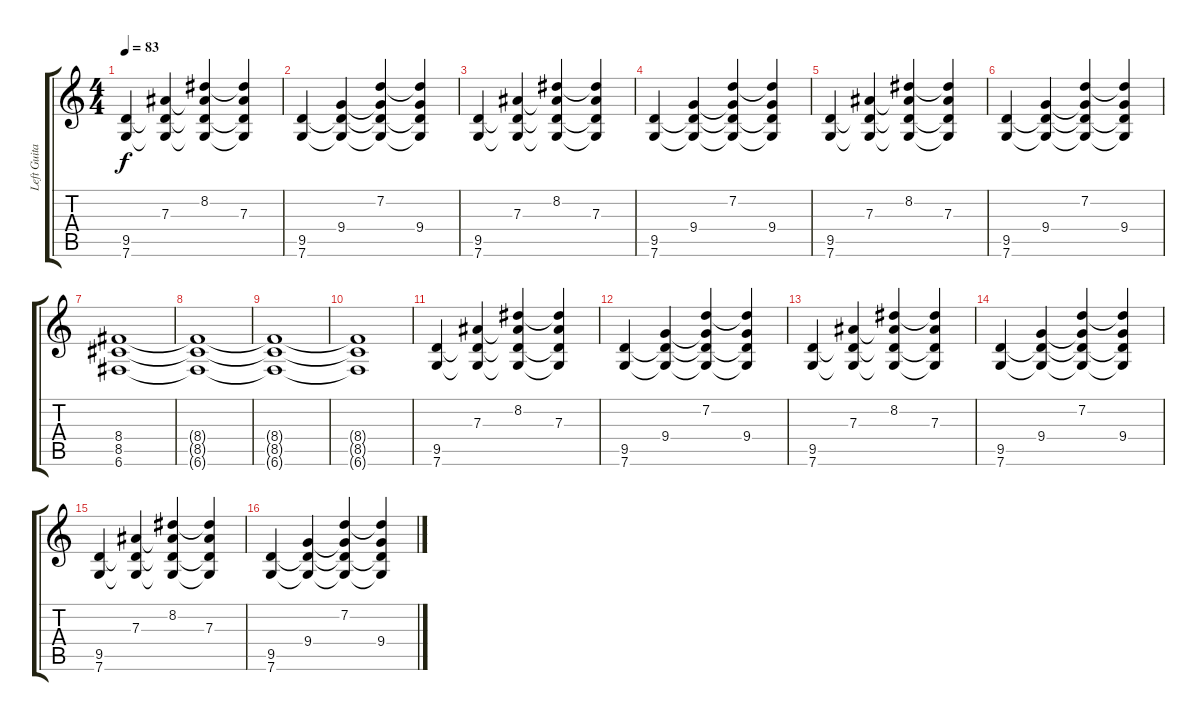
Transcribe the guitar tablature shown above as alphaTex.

\track ("Left Guitar" "Left Guita") {instrument distortionguitar}
\staff {score tabs}
\tuning (C4 G3 Eb3 Bb2 F2 C2) {hide}
\ts (4 4)
\tempo 83
\clef g2
\ks c
(9.5 7.6).4{dy f} (7.3 9.5{t} 7.6{t}).4 (8.2 7.3{t} 9.5{t} 7.6{t}).4 (8.2{t} 7.3 9.5{t} 7.6{t}).4 |
(9.5 7.6).4 (9.4 9.5{t} 7.6{t}).4 (7.2 9.4{t} 9.5{t} 7.6{t}).4 (7.2{t} 9.4 9.5{t} 7.6{t}).4 |
(9.5 7.6).4 (7.3 9.5{t} 7.6{t}).4 (8.2 7.3{t} 9.5{t} 7.6{t}).4 (8.2{t} 7.3 9.5{t} 7.6{t}).4 |
(9.5 7.6).4 (9.4 9.5{t} 7.6{t}).4 (7.2 9.4{t} 9.5{t} 7.6{t}).4 (7.2{t} 9.4 9.5{t} 7.6{t}).4 |
(9.5 7.6).4 (7.3 9.5{t} 7.6{t}).4 (8.2 7.3{t} 9.5{t} 7.6{t}).4 (8.2{t} 7.3 9.5{t} 7.6{t}).4 |
(9.5 7.6).4 (9.4 9.5{t} 7.6{t}).4 (7.2 9.4{t} 9.5{t} 7.6{t}).4 (7.2{t} 9.4 9.5{t} 7.6{t}).4 |
(8.4 8.5 6.6).1 |
(8.4{t} 8.5{t} 6.6{t}).1 |
(8.4{t} 8.5{t} 6.6{t}).1 |
(8.4{t} 8.5{t} 6.6{t}).1 |
(9.5 7.6).4 (7.3 9.5{t} 7.6{t}).4 (8.2 7.3{t} 9.5{t} 7.6{t}).4 (8.2{t} 7.3 9.5{t} 7.6{t}).4 |
(9.5 7.6).4 (9.4 9.5{t} 7.6{t}).4 (7.2 9.4{t} 9.5{t} 7.6{t}).4 (7.2{t} 9.4 9.5{t} 7.6{t}).4 |
(9.5 7.6).4 (7.3 9.5{t} 7.6{t}).4 (8.2 7.3{t} 9.5{t} 7.6{t}).4 (8.2{t} 7.3 9.5{t} 7.6{t}).4 |
(9.5 7.6).4 (9.4 9.5{t} 7.6{t}).4 (7.2 9.4{t} 9.5{t} 7.6{t}).4 (7.2{t} 9.4 9.5{t} 7.6{t}).4 |
(9.5 7.6).4 (7.3 9.5{t} 7.6{t}).4 (8.2 7.3{t} 9.5{t} 7.6{t}).4 (8.2{t} 7.3 9.5{t} 7.6{t}).4 |
(9.5 7.6).4 (9.4 9.5{t} 7.6{t}).4 (7.2 9.4{t} 9.5{t} 7.6{t}).4 (7.2{t} 9.4 9.5{t} 7.6{t}).4
